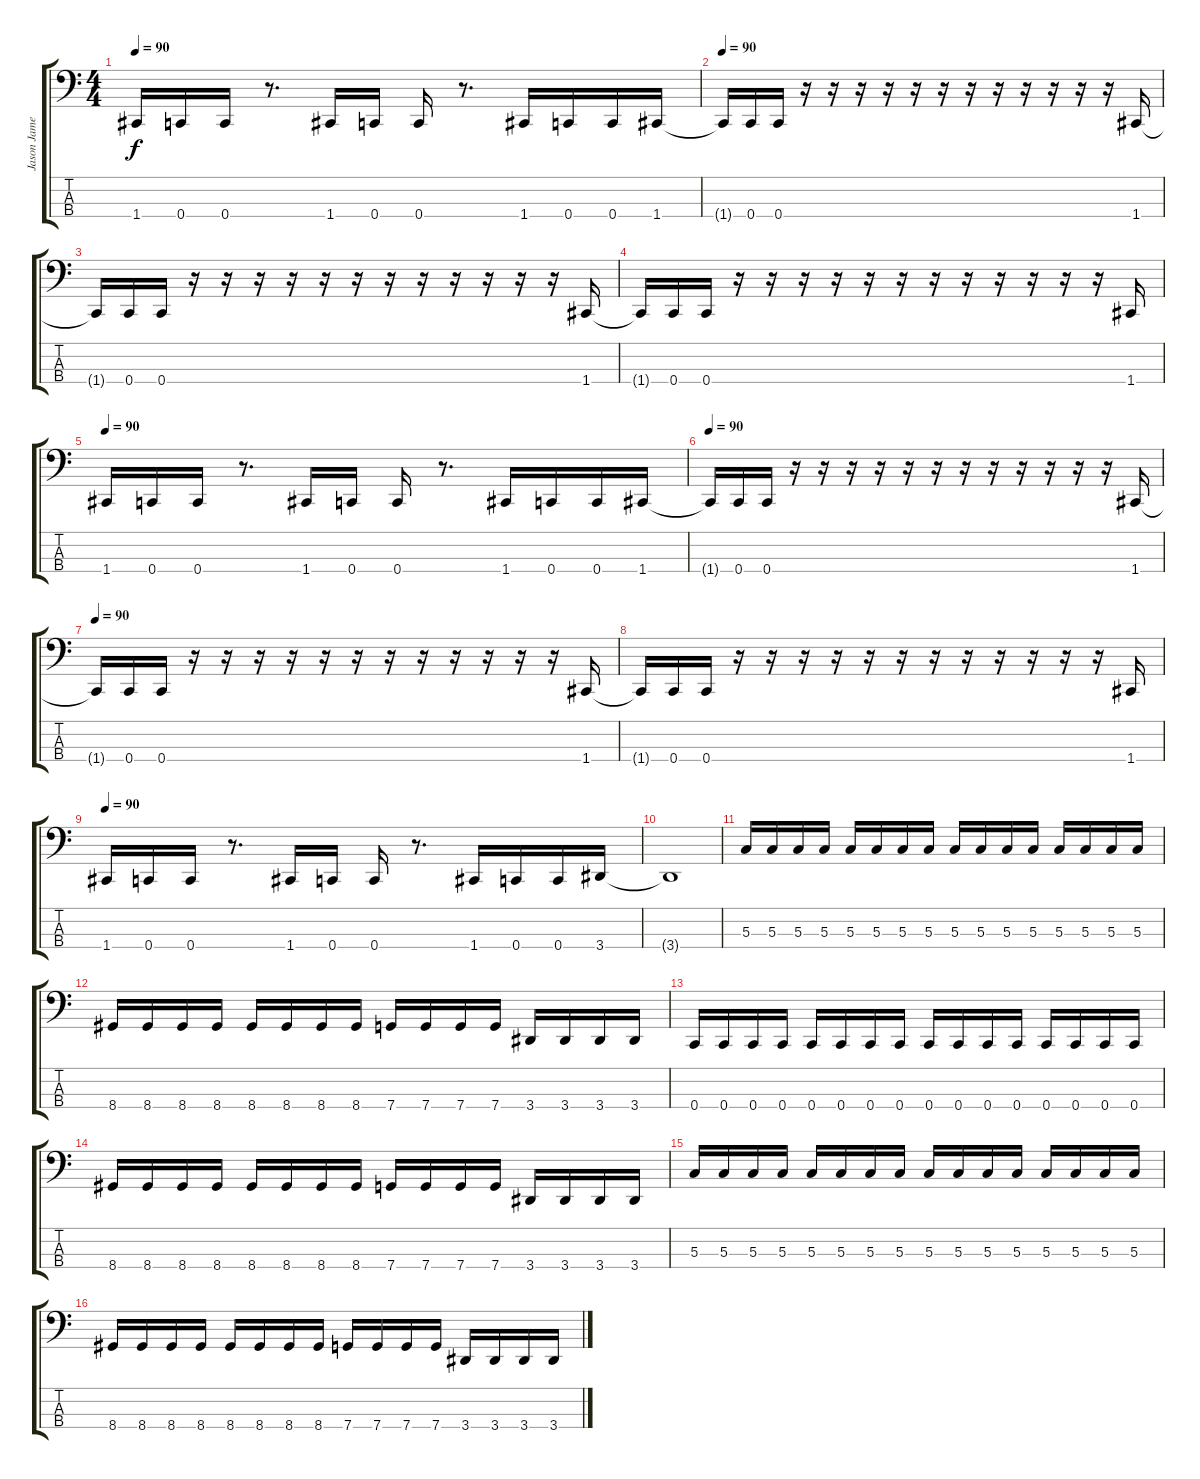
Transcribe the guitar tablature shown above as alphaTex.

\track ("Jason James(jay)" "Jason Jame") {instrument electricbasspick}
\staff {score tabs}
\tuning (F2 C2 G1 C1) {hide}
\ts (4 4)
\tempo 90
\clef f4
\ks c
1.4.16{dy f} 0.4.16 0.4.16 r.8{d} 1.4.16 0.4.16 0.4.16 r.8{d} 1.4.16 0.4.16 0.4.16 1.4.16 |
\tempo 90
1.4{t}.16 0.4.16 0.4.16 r.16 r.16 r.16 r.16 r.16 r.16 r.16 r.16 r.16 r.16 r.16 r.16 1.4.16 |
1.4{t}.16 0.4.16 0.4.16 r.16 r.16 r.16 r.16 r.16 r.16 r.16 r.16 r.16 r.16 r.16 r.16 1.4.16 |
1.4{t}.16 0.4.16 0.4.16 r.16 r.16 r.16 r.16 r.16 r.16 r.16 r.16 r.16 r.16 r.16 r.16 1.4.16 |
\tempo 90
1.4.16 0.4.16 0.4.16 r.8{d} 1.4.16 0.4.16 0.4.16 r.8{d} 1.4.16 0.4.16 0.4.16 1.4.16 |
\tempo 90
1.4{t}.16 0.4.16 0.4.16 r.16 r.16 r.16 r.16 r.16 r.16 r.16 r.16 r.16 r.16 r.16 r.16 1.4.16 |
\tempo 90
1.4{t}.16 0.4.16 0.4.16 r.16 r.16 r.16 r.16 r.16 r.16 r.16 r.16 r.16 r.16 r.16 r.16 1.4.16 |
1.4{t}.16 0.4.16 0.4.16 r.16 r.16 r.16 r.16 r.16 r.16 r.16 r.16 r.16 r.16 r.16 r.16 1.4.16 |
\tempo 90
1.4.16 0.4.16 0.4.16 r.8{d} 1.4.16 0.4.16 0.4.16 r.8{d} 1.4.16 0.4.16 0.4.16 3.4.16 |
3.4{t}.1 |
5.3.16 5.3.16 5.3.16 5.3.16 5.3.16 5.3.16 5.3.16 5.3.16 5.3.16 5.3.16 5.3.16 5.3.16 5.3.16 5.3.16 5.3.16 5.3.16 |
8.4.16 8.4.16 8.4.16 8.4.16 8.4.16 8.4.16 8.4.16 8.4.16 7.4.16 7.4.16 7.4.16 7.4.16 3.4.16 3.4.16 3.4.16 3.4.16 |
0.4.16 0.4.16 0.4.16 0.4.16 0.4.16 0.4.16 0.4.16 0.4.16 0.4.16 0.4.16 0.4.16 0.4.16 0.4.16 0.4.16 0.4.16 0.4.16 |
8.4.16 8.4.16 8.4.16 8.4.16 8.4.16 8.4.16 8.4.16 8.4.16 7.4.16 7.4.16 7.4.16 7.4.16 3.4.16 3.4.16 3.4.16 3.4.16 |
5.3.16 5.3.16 5.3.16 5.3.16 5.3.16 5.3.16 5.3.16 5.3.16 5.3.16 5.3.16 5.3.16 5.3.16 5.3.16 5.3.16 5.3.16 5.3.16 |
8.4.16 8.4.16 8.4.16 8.4.16 8.4.16 8.4.16 8.4.16 8.4.16 7.4.16 7.4.16 7.4.16 7.4.16 3.4.16 3.4.16 3.4.16 3.4.16
